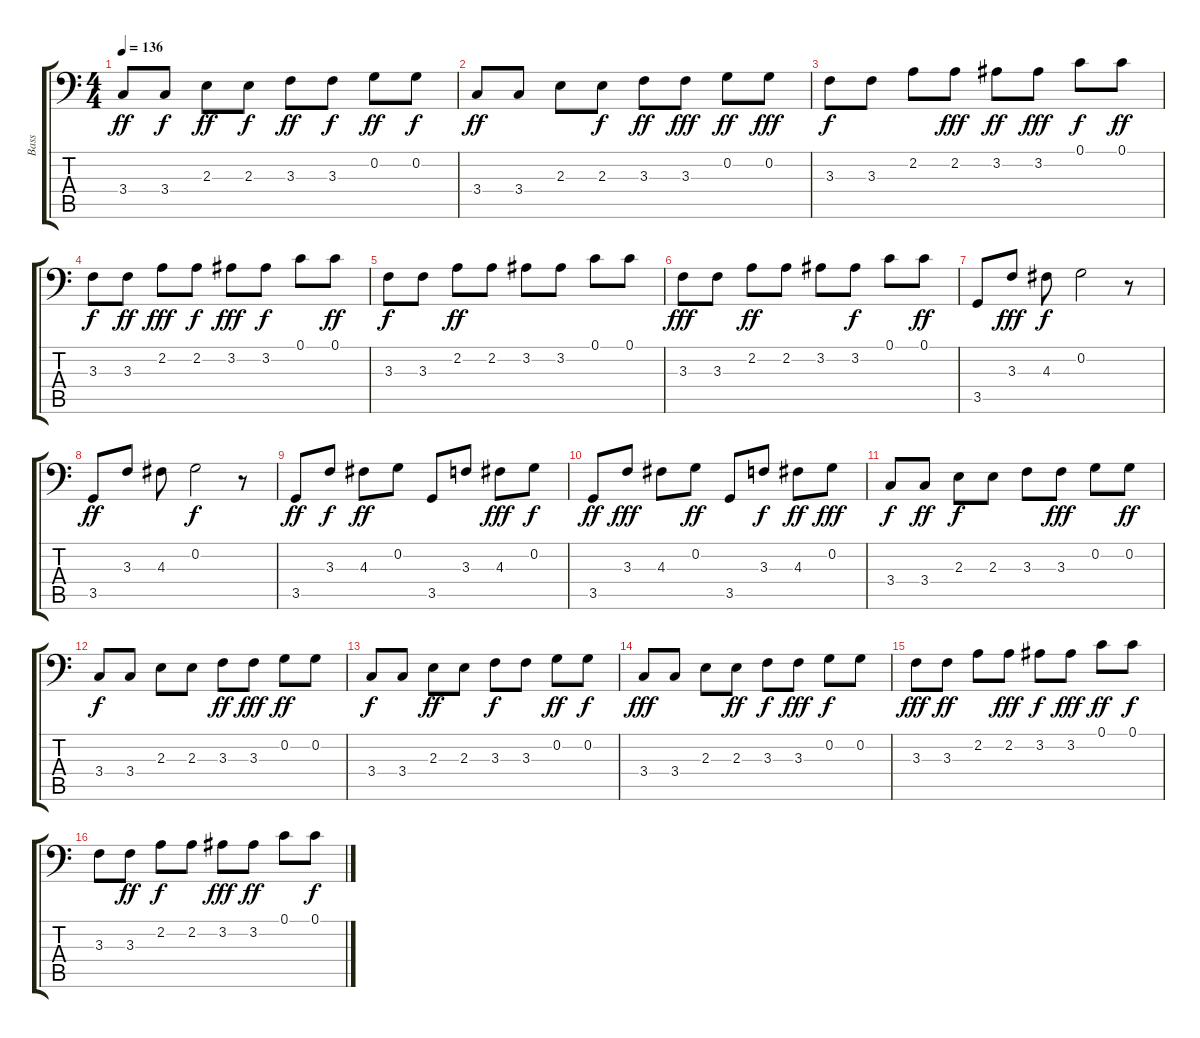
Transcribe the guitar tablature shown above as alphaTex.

\track ("Bass" "Bass") {instrument electricbassfinger}
\staff {score tabs}
\tuning (C3 G2 D2 A1 E1 B0) {hide}
\ts (4 4)
\tempo 136
\clef f4
\ks c
3.4.8{dy ff} 3.4.8{dy f} 2.3.8{dy ff} 2.3.8{dy f} 3.3.8{dy ff} 3.3.8{dy f} 0.2.8{dy ff} 0.2.8{dy f} |
3.4.8{dy ff} 3.4.8 2.3.8 2.3.8{dy f} 3.3.8{dy ff} 3.3.8{dy fff} 0.2.8{dy ff} 0.2.8{dy fff} |
3.3.8{dy f} 3.3.8 2.2.8 2.2.8{dy fff} 3.2.8{dy ff} 3.2.8{dy fff} 0.1.8{dy f} 0.1.8{dy ff} |
3.3.8{dy f} 3.3.8{dy ff} 2.2.8{dy fff} 2.2.8{dy f} 3.2.8{dy fff} 3.2.8{dy f} 0.1.8 0.1.8{dy ff} |
3.3.8{dy f} 3.3.8 2.2.8{dy ff} 2.2.8 3.2.8 3.2.8 0.1.8 0.1.8 |
3.3.8{dy fff} 3.3.8 2.2.8{dy ff} 2.2.8 3.2.8 3.2.8{dy f} 0.1.8 0.1.8{dy ff} |
3.5.8 3.3.8{dy fff} 4.3.8{dy f} 0.2.2 r.8 |
3.5.8{dy ff} 3.3.8 4.3.8 0.2.2{dy f} r.8 |
3.5.8{dy ff} 3.3.8{dy f} 4.3.8{dy ff} 0.2.8 3.5.8 3.3.8 4.3.8{dy fff} 0.2.8{dy f} |
3.5.8{dy ff} 3.3.8{dy fff} 4.3.8 0.2.8{dy ff} 3.5.8 3.3.8{dy f} 4.3.8{dy ff} 0.2.8{dy fff} |
3.4.8{dy f} 3.4.8{dy ff} 2.3.8{dy f} 2.3.8 3.3.8 3.3.8{dy fff} 0.2.8 0.2.8{dy ff} |
3.4.8{dy f} 3.4.8 2.3.8 2.3.8 3.3.8{dy ff} 3.3.8{dy fff} 0.2.8{dy ff} 0.2.8 |
3.4.8{dy f} 3.4.8 2.3.8{dy ff} 2.3.8 3.3.8{dy f} 3.3.8 0.2.8{dy ff} 0.2.8{dy f} |
3.4.8{dy fff} 3.4.8 2.3.8 2.3.8{dy ff} 3.3.8{dy f} 3.3.8{dy fff} 0.2.8{dy f} 0.2.8 |
3.3.8{dy fff} 3.3.8{dy ff} 2.2.8 2.2.8{dy fff} 3.2.8{dy f} 3.2.8{dy fff} 0.1.8{dy ff} 0.1.8{dy f} |
3.3.8 3.3.8{dy ff} 2.2.8{dy f} 2.2.8 3.2.8{dy fff} 3.2.8{dy ff} 0.1.8 0.1.8{dy f}
